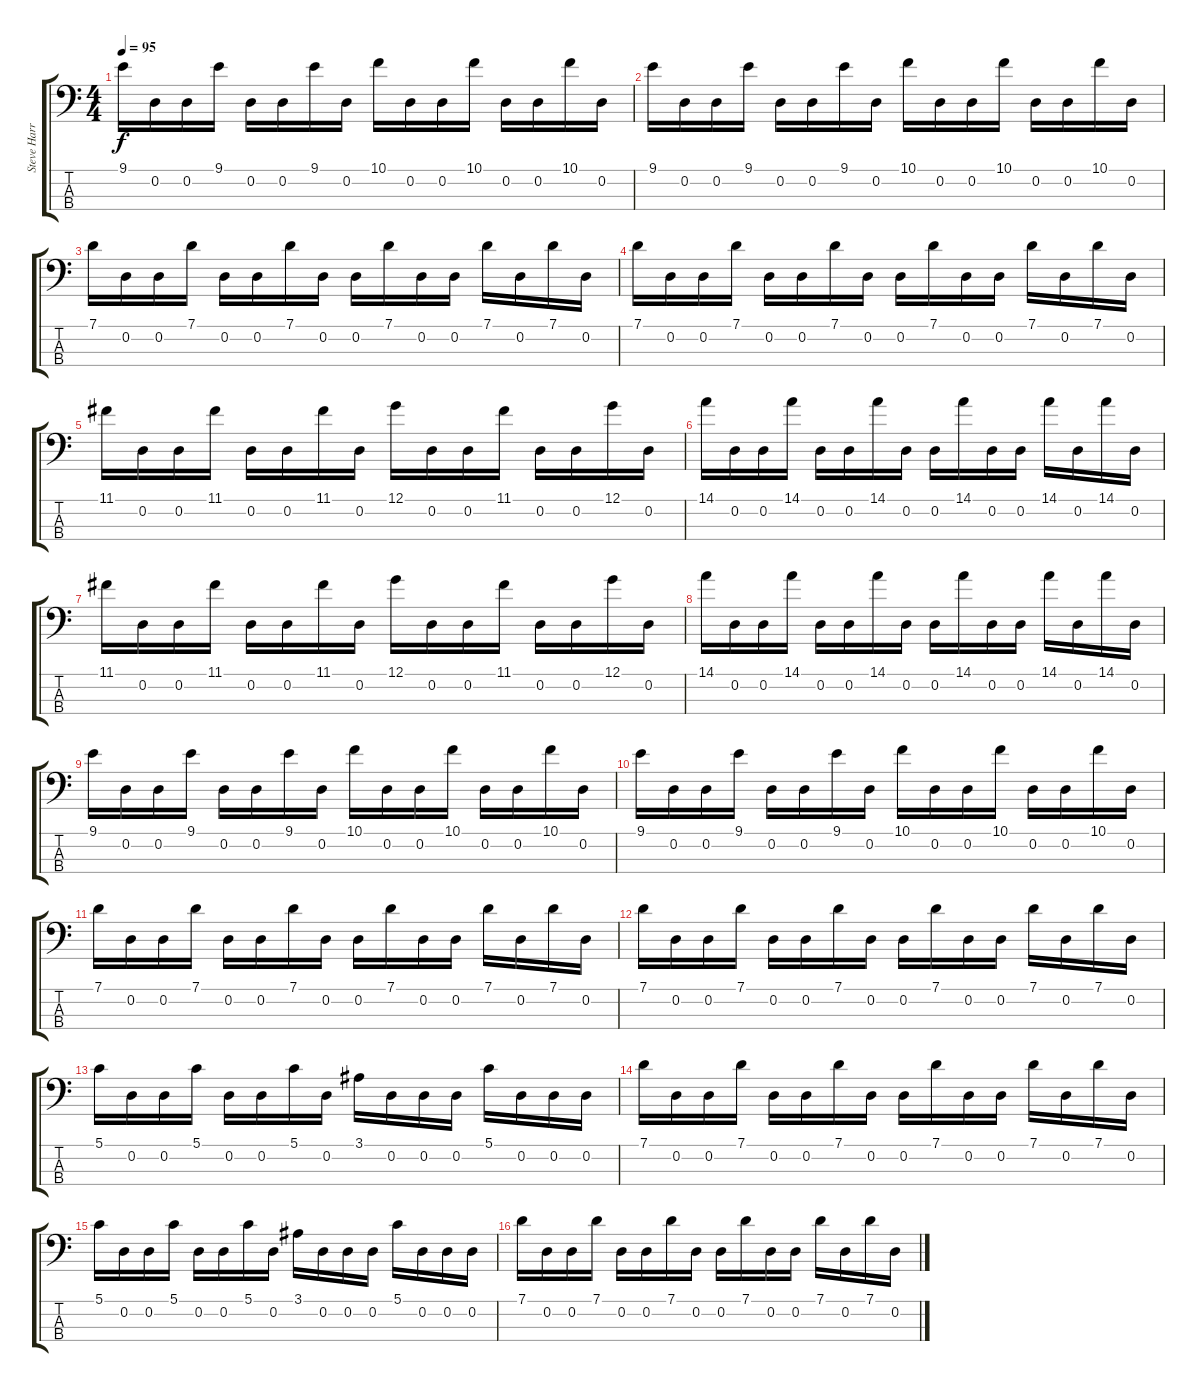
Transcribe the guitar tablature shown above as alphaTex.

\track ("Steve Harris" "Steve Harr") {instrument electricbassfinger}
\staff {score tabs}
\tuning (G2 D2 A1 E1) {hide}
\ts (4 4)
\tempo 95
\clef f4
\ks c
9.1.16{dy f} 0.2.16 0.2.16 9.1.16 0.2.16 0.2.16 9.1.16 0.2.16 10.1.16 0.2.16 0.2.16 10.1.16 0.2.16 0.2.16 10.1.16 0.2.16 |
9.1.16 0.2.16 0.2.16 9.1.16 0.2.16 0.2.16 9.1.16 0.2.16 10.1.16 0.2.16 0.2.16 10.1.16 0.2.16 0.2.16 10.1.16 0.2.16 |
7.1.16 0.2.16 0.2.16 7.1.16 0.2.16 0.2.16 7.1.16 0.2.16 0.2.16 7.1.16 0.2.16 0.2.16 7.1.16 0.2.16 7.1.16 0.2.16 |
7.1.16 0.2.16 0.2.16 7.1.16 0.2.16 0.2.16 7.1.16 0.2.16 0.2.16 7.1.16 0.2.16 0.2.16 7.1.16 0.2.16 7.1.16 0.2.16 |
11.1.16 0.2.16 0.2.16 11.1.16 0.2.16 0.2.16 11.1.16 0.2.16 12.1.16 0.2.16 0.2.16 11.1.16 0.2.16 0.2.16 12.1.16 0.2.16 |
14.1.16 0.2.16 0.2.16 14.1.16 0.2.16 0.2.16 14.1.16 0.2.16 0.2.16 14.1.16 0.2.16 0.2.16 14.1.16 0.2.16 14.1.16 0.2.16 |
11.1.16 0.2.16 0.2.16 11.1.16 0.2.16 0.2.16 11.1.16 0.2.16 12.1.16 0.2.16 0.2.16 11.1.16 0.2.16 0.2.16 12.1.16 0.2.16 |
14.1.16 0.2.16 0.2.16 14.1.16 0.2.16 0.2.16 14.1.16 0.2.16 0.2.16 14.1.16 0.2.16 0.2.16 14.1.16 0.2.16 14.1.16 0.2.16 |
9.1.16 0.2.16 0.2.16 9.1.16 0.2.16 0.2.16 9.1.16 0.2.16 10.1.16 0.2.16 0.2.16 10.1.16 0.2.16 0.2.16 10.1.16 0.2.16 |
9.1.16 0.2.16 0.2.16 9.1.16 0.2.16 0.2.16 9.1.16 0.2.16 10.1.16 0.2.16 0.2.16 10.1.16 0.2.16 0.2.16 10.1.16 0.2.16 |
7.1.16 0.2.16 0.2.16 7.1.16 0.2.16 0.2.16 7.1.16 0.2.16 0.2.16 7.1.16 0.2.16 0.2.16 7.1.16 0.2.16 7.1.16 0.2.16 |
7.1.16 0.2.16 0.2.16 7.1.16 0.2.16 0.2.16 7.1.16 0.2.16 0.2.16 7.1.16 0.2.16 0.2.16 7.1.16 0.2.16 7.1.16 0.2.16 |
5.1.16 0.2.16 0.2.16 5.1.16 0.2.16 0.2.16 5.1.16 0.2.16 3.1.16 0.2.16 0.2.16 0.2.16 5.1.16 0.2.16 0.2.16 0.2.16 |
7.1.16 0.2.16 0.2.16 7.1.16 0.2.16 0.2.16 7.1.16 0.2.16 0.2.16 7.1.16 0.2.16 0.2.16 7.1.16 0.2.16 7.1.16 0.2.16 |
5.1.16 0.2.16 0.2.16 5.1.16 0.2.16 0.2.16 5.1.16 0.2.16 3.1.16 0.2.16 0.2.16 0.2.16 5.1.16 0.2.16 0.2.16 0.2.16 |
7.1.16 0.2.16 0.2.16 7.1.16 0.2.16 0.2.16 7.1.16 0.2.16 0.2.16 7.1.16 0.2.16 0.2.16 7.1.16 0.2.16 7.1.16 0.2.16
